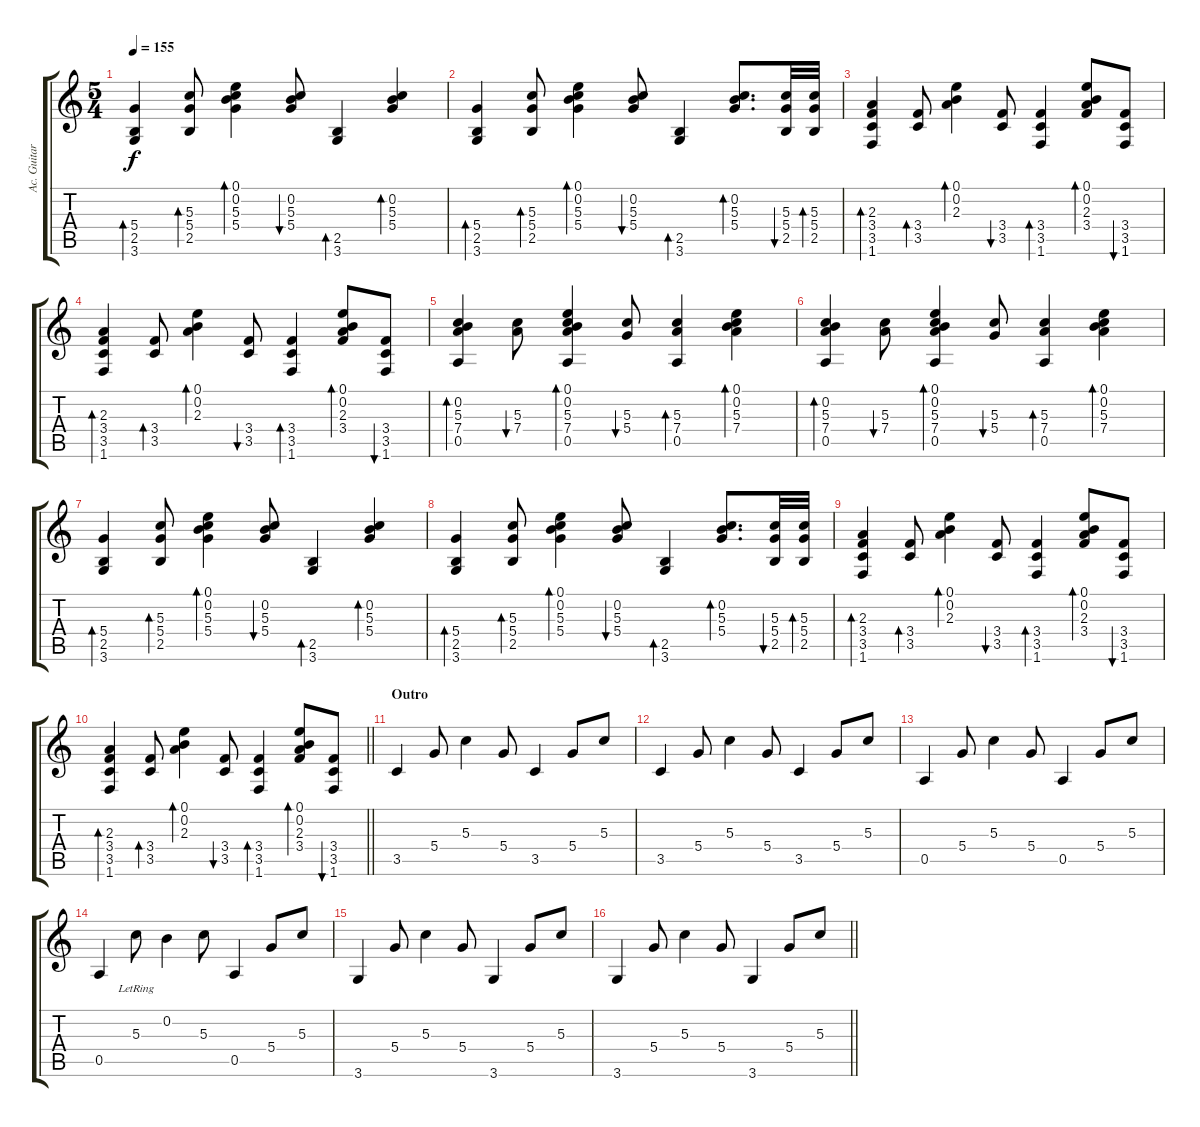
\track ("Ac. Guitar" "Ac. Guitar") {instrument acousticguitarsteel}
\staff {score tabs}
\tuning (E4 B3 G3 D3 A2 E2) {hide}
\ts (5 4)
\tempo 155
\clef g2
\ks c
(5.4 2.5 3.6).4{bd 30 dy f} (5.3 5.4 2.5).8{bd 30} (0.1 0.2 5.3 5.4).4{bd 30} (0.2 5.3 5.4).8{bu 30} (2.5 3.6).4{bd 30} (0.2 5.3 5.4).4{bd 30} |
(5.4 2.5 3.6).4{bd 30} (5.3 5.4 2.5).8{bd 30} (0.1 0.2 5.3 5.4).4{bd 30} (0.2 5.3 5.4).8{bu 30} (2.5 3.6).4{bd 30} (0.2 5.3 5.4).8{d bd 30} (5.3 5.4 2.5).32{bu 30} (5.3 5.4 2.5).32{bd 30} |
(2.3 3.4 3.5 1.6).4{bd 30} (3.4 3.5).8{bd 30} (0.1 0.2 2.3).4{bd 30} (3.4 3.5).8{bu 30} (3.4 3.5 1.6).4{bd 30} (0.1 0.2 2.3 3.4).8{bd 30} (3.4 3.5 1.6).8{bu 30} |
(2.3 3.4 3.5 1.6).4{bd 30} (3.4 3.5).8{bd 30} (0.1 0.2 2.3).4{bd 30} (3.4 3.5).8{bu 30} (3.4 3.5 1.6).4{bd 30} (0.1 0.2 2.3 3.4).8{bd 30} (3.4 3.5 1.6).8{bu 30} |
(0.2 5.3 7.4 0.5).4{bd 30} (5.3 7.4).8{bu 30} (0.1 0.2 5.3 7.4 0.5).4{bd 30} (5.3 5.4).8{bu 30} (5.3 7.4 0.5).4{bd 30} (0.1 0.2 5.3 7.4).4{bd 30} |
(0.2 5.3 7.4 0.5).4{bd 30} (5.3 7.4).8{bu 30} (0.1 0.2 5.3 7.4 0.5).4{bd 30} (5.3 5.4).8{bu 30} (5.3 7.4 0.5).4{bd 30} (0.1 0.2 5.3 7.4).4{bd 30} |
(5.4 2.5 3.6).4{bd 30} (5.3 5.4 2.5).8{bd 30} (0.1 0.2 5.3 5.4).4{bd 30} (0.2 5.3 5.4).8{bu 30} (2.5 3.6).4{bd 30} (0.2 5.3 5.4).4{bd 30} |
(5.4 2.5 3.6).4{bd 30} (5.3 5.4 2.5).8{bd 30} (0.1 0.2 5.3 5.4).4{bd 30} (0.2 5.3 5.4).8{bu 30} (2.5 3.6).4{bd 30} (0.2 5.3 5.4).8{d bd 30} (5.3 5.4 2.5).32{bu 30} (5.3 5.4 2.5).32{bd 30} |
(2.3 3.4 3.5 1.6).4{bd 30} (3.4 3.5).8{bd 30} (0.1 0.2 2.3).4{bd 30} (3.4 3.5).8{bu 30} (3.4 3.5 1.6).4{bd 30} (0.1 0.2 2.3 3.4).8{bd 30} (3.4 3.5 1.6).8{bu 30} |
\barLineRight lightlight
(2.3 3.4 3.5 1.6).4{bd 30} (3.4 3.5).8{bd 30} (0.1 0.2 2.3).4{bd 30} (3.4 3.5).8{bu 30} (3.4 3.5 1.6).4{bd 30} (0.1 0.2 2.3 3.4).8{bd 30} (3.4 3.5 1.6).8{bu 30} |
\section ("" "Outro")
3.5.4 5.4.8 5.3.4 5.4.8 3.5.4 5.4.8 5.3.8 |
3.5.4 5.4.8 5.3.4 5.4.8 3.5.4 5.4.8 5.3.8 |
0.5.4 5.4.8 5.3.4 5.4.8 0.5.4 5.4.8 5.3.8 |
0.5.4 5.3{lr}.8 0.2.4 5.3.8 0.5.4 5.4.8 5.3.8 |
3.6.4 5.4.8 5.3.4 5.4.8 3.6.4 5.4.8 5.3.8 |
\barLineRight lightlight
3.6.4 5.4.8 5.3.4 5.4.8 3.6.4 5.4.8 5.3.8
